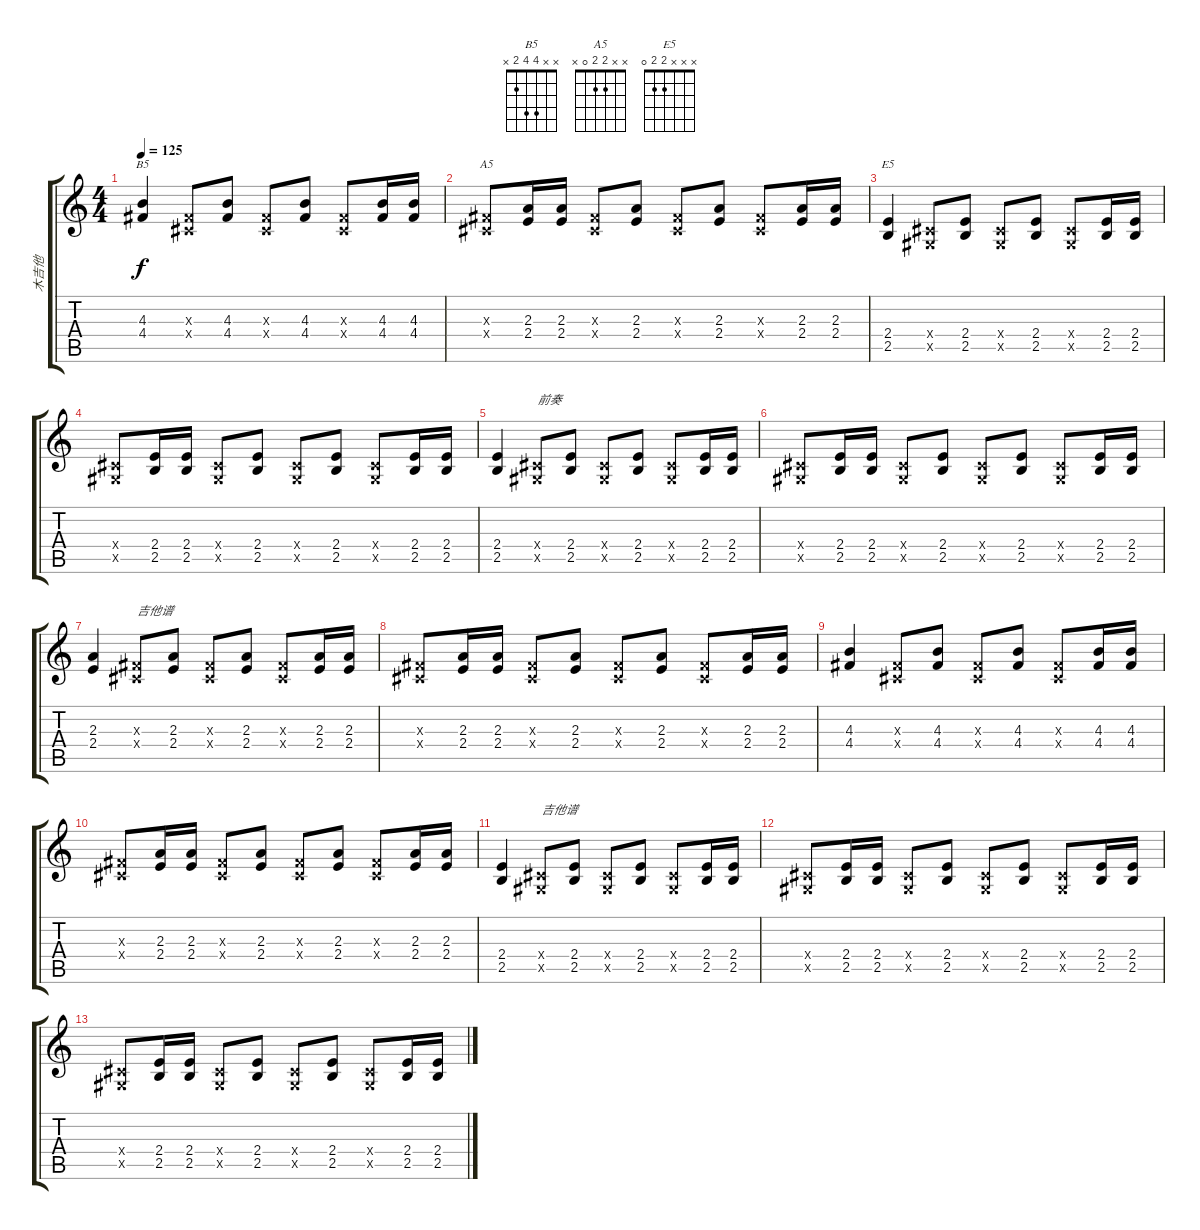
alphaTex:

\track ("木吉他" "木吉他") {instrument acousticguitarsteel}
\staff {score tabs}
\tuning (E4 B3 G3 D3 A2 E2) {hide}
\chord ("B5" x x 4 4 2 x)
\chord ("A5" x x 2 2 0 x)
\chord ("E5" x x x 2 2 0)
\ts (4 4)
\tempo 125
\clef g2
\ks c
(4.3 4.4).4{ch "B5" dy f} (-1.3{x} -1.4{x}).8 (4.3 4.4).8 (-1.3{x} -1.4{x}).8 (4.3 4.4).8 (-1.3{x} -1.4{x}).8 (4.3 4.4).16 (4.3 4.4).16 |
(-1.3{x} -1.4{x}).8{ch "A5"} (2.3 2.4).16 (2.3 2.4).16 (-1.3{x} -1.4{x}).8 (2.3 2.4).8 (-1.3{x} -1.4{x}).8 (2.3 2.4).8 (-1.3{x} -1.4{x}).8 (2.3 2.4).16 (2.3 2.4).16 |
(2.4 2.5).4{ch "E5"} (-1.4{x} -1.5{x}).8 (2.4 2.5).8 (-1.4{x} -1.5{x}).8 (2.4 2.5).8 (-1.4{x} -1.5{x}).8 (2.4 2.5).16 (2.4 2.5).16 |
(-1.4{x} -1.5{x}).8 (2.4 2.5).16 (2.4 2.5).16 (-1.4{x} -1.5{x}).8 (2.4 2.5).8 (-1.4{x} -1.5{x}).8 (2.4 2.5).8 (-1.4{x} -1.5{x}).8 (2.4 2.5).16 (2.4 2.5).16 |
(2.4 2.5).4 (-1.4{x} -1.5{x}).8{txt "前奏"} (2.4 2.5).8 (-1.4{x} -1.5{x}).8 (2.4 2.5).8 (-1.4{x} -1.5{x}).8 (2.4 2.5).16 (2.4 2.5).16 |
(-1.4{x} -1.5{x}).8 (2.4 2.5).16 (2.4 2.5).16 (-1.4{x} -1.5{x}).8 (2.4 2.5).8 (-1.4{x} -1.5{x}).8 (2.4 2.5).8 (-1.4{x} -1.5{x}).8 (2.4 2.5).16 (2.4 2.5).16 |
(2.3 2.4).4 (-1.3{x} -1.4{x}).8{txt "吉他谱"} (2.3 2.4).8 (-1.3{x} -1.4{x}).8 (2.3 2.4).8 (-1.3{x} -1.4{x}).8 (2.3 2.4).16 (2.3 2.4).16 |
(-1.3{x} -1.4{x}).8 (2.3 2.4).16 (2.3 2.4).16 (-1.3{x} -1.4{x}).8 (2.3 2.4).8 (-1.3{x} -1.4{x}).8 (2.3 2.4).8 (-1.3{x} -1.4{x}).8 (2.3 2.4).16 (2.3 2.4).16 |
(4.3 4.4).4 (-1.3{x} -1.4{x}).8 (4.3 4.4).8 (-1.3{x} -1.4{x}).8 (4.3 4.4).8 (-1.3{x} -1.4{x}).8 (4.3 4.4).16 (4.3 4.4).16 |
(-1.3{x} -1.4{x}).8 (2.3 2.4).16 (2.3 2.4).16 (-1.3{x} -1.4{x}).8 (2.3 2.4).8 (-1.3{x} -1.4{x}).8 (2.3 2.4).8 (-1.3{x} -1.4{x}).8 (2.3 2.4).16 (2.3 2.4).16 |
(2.4 2.5).4 (-1.4{x} -1.5{x}).8{txt "吉他谱"} (2.4 2.5).8 (-1.4{x} -1.5{x}).8 (2.4 2.5).8 (-1.4{x} -1.5{x}).8 (2.4 2.5).16 (2.4 2.5).16 |
(-1.4{x} -1.5{x}).8 (2.4 2.5).16 (2.4 2.5).16 (-1.4{x} -1.5{x}).8 (2.4 2.5).8 (-1.4{x} -1.5{x}).8 (2.4 2.5).8 (-1.4{x} -1.5{x}).8 (2.4 2.5).16 (2.4 2.5).16 |
(-1.4{x} -1.5{x}).8 (2.4 2.5).16 (2.4 2.5).16 (-1.4{x} -1.5{x}).8 (2.4 2.5).8 (-1.4{x} -1.5{x}).8 (2.4 2.5).8 (-1.4{x} -1.5{x}).8 (2.4 2.5).16 (2.4 2.5).16
